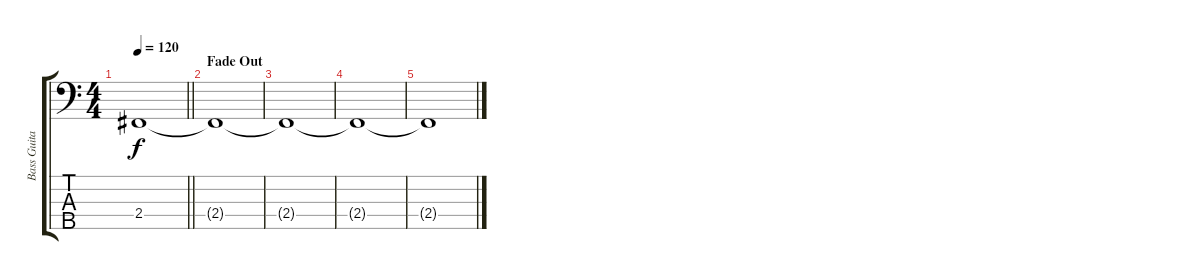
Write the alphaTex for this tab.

\track ("Bass Guitar" "Bass Guita") {instrument electricbasspick}
\staff {score tabs}
\tuning (G2 D2 A1 E1 B0) {hide}
\ts (4 4)
\tempo 120
\clef f4
\barLineRight lightlight
\ks c
2.4.1{dy f} |
\section ("" "Fade Out")
2.4{t}.1 |
2.4{t}.1 |
2.4{t}.1 |
2.4{t}.1
